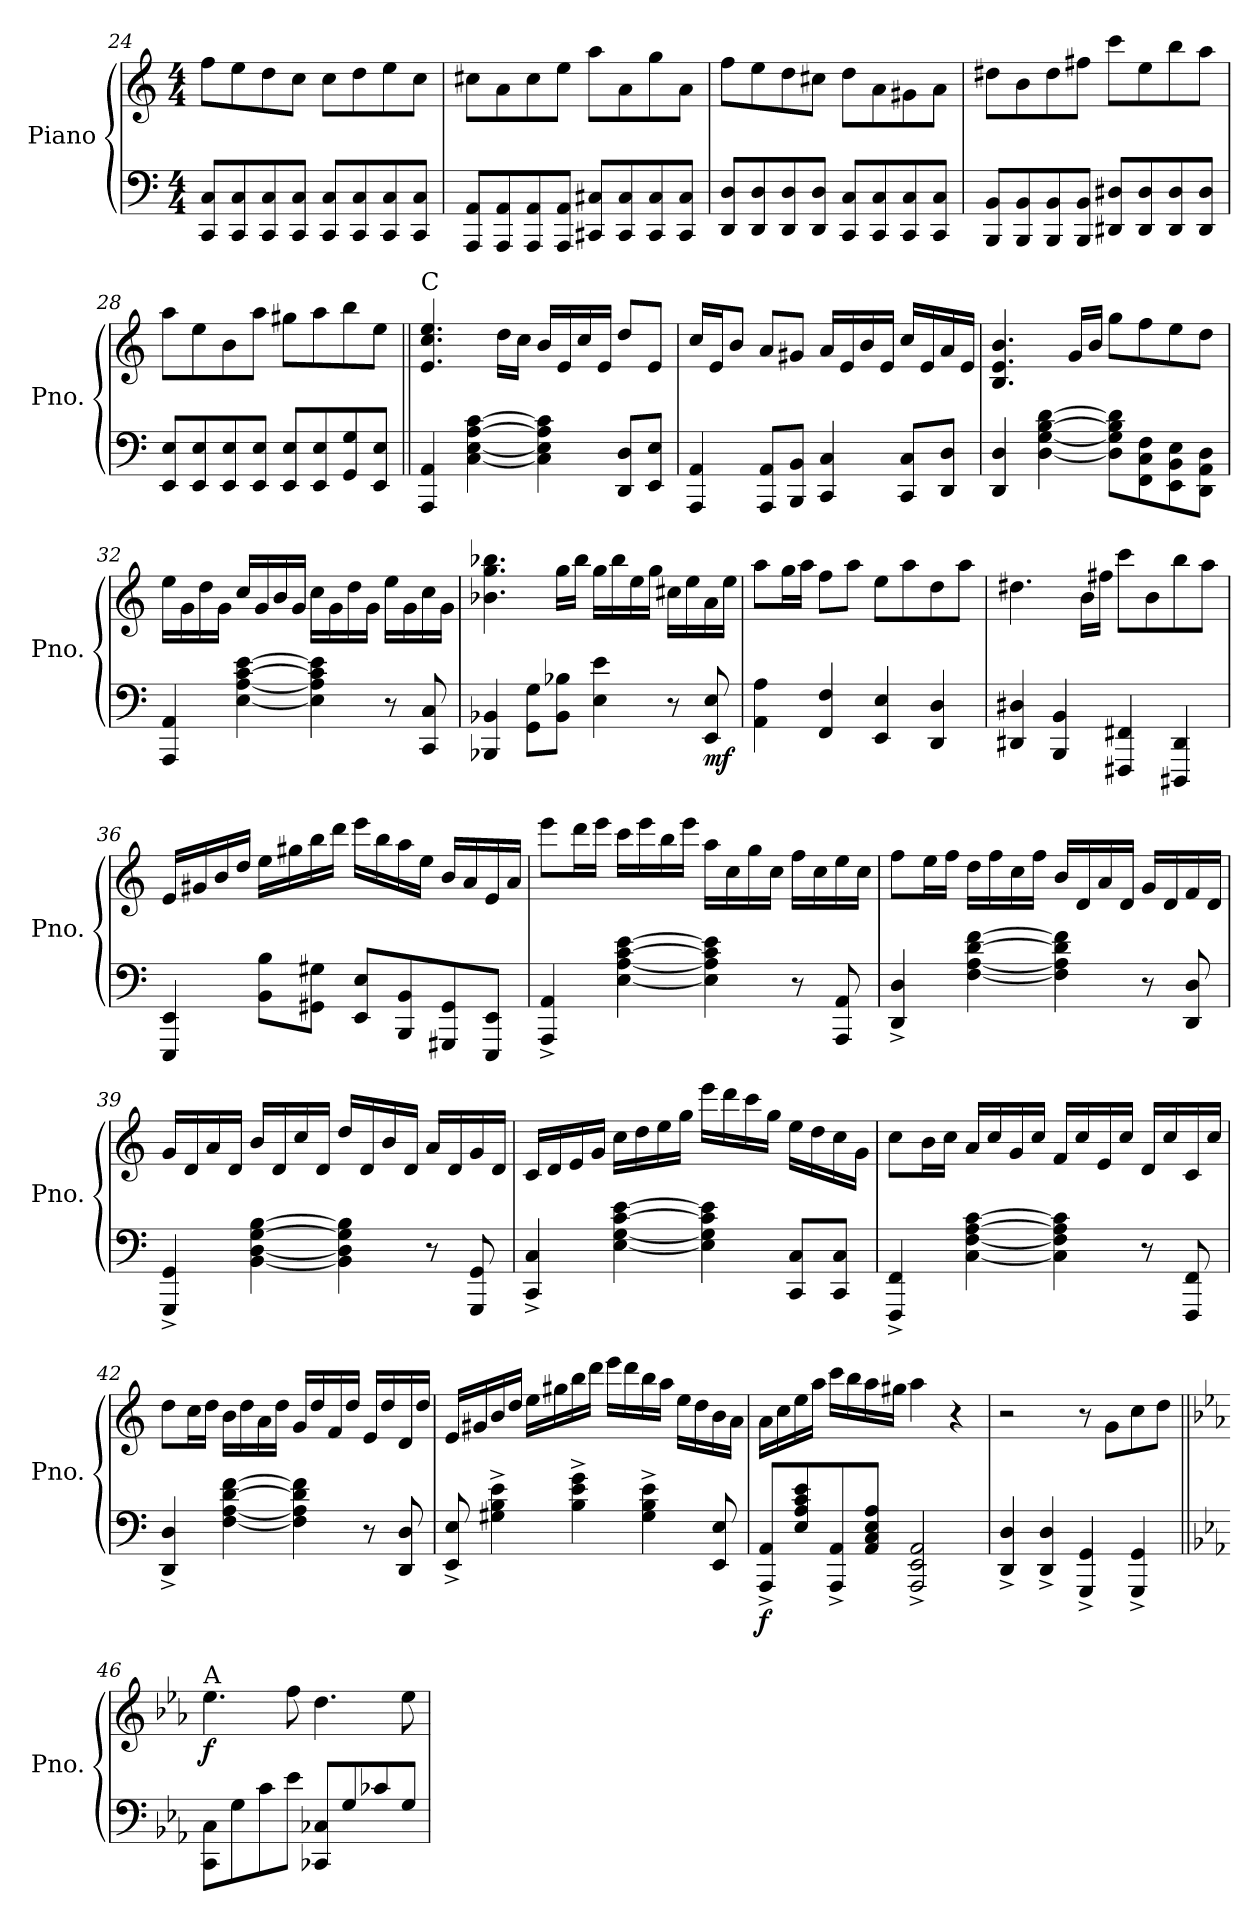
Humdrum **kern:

**kern	**kern	**dynam
*part1	*part1	*part1
*staff2	*staff1	*staff1/2
*I"Piano	*	*
*I'Pno.	*	*
*clefF4	*clefG2	*
*k[]	*k[]	*
*M4/4	*M4/4	*
=24	=24	=24
8CC/ 8C/L	8ff\L	.
8CC/ 8C/	8ee\	.
8CC/ 8C/	8dd\	.
8CC/ 8C/J	8cc\J	.
8CC/ 8C/L	8cc\L	.
8CC/ 8C/	8dd\	.
8CC/ 8C/	8ee\	.
8CC/ 8C/J	8cc\J	.
!!LO:LB:g=z
=25	=25	=25
8AAA/ 8AA/L	8cc#X\L	.
8AAA/ 8AA/	8a\	.
8AAA/ 8AA/	8cc#\	.
8AAA/ 8AA/J	8ee\J	.
8CC#X/ 8C#X/L	8aa\L	.
8CC#/ 8C#/	8a\	.
8CC#/ 8C#/	8gg\	.
8CC#/ 8C#/J	8a\J	.
=26	=26	=26
8DD/ 8D/L	8ff\L	.
8DD/ 8D/	8ee\	.
8DD/ 8D/	8dd\	.
8DD/ 8D/J	8cc#X\J	.
8CC/ 8C/L	8dd\L	.
8CC/ 8C/	8a\	.
8CC/ 8C/	8g#X\	.
8CC/ 8C/J	8a\J	.
=27	=27	=27
8BBB/ 8BB/L	8dd#X\L	.
8BBB/ 8BB/	8b\	.
8BBB/ 8BB/	8dd#\	.
8BBB/ 8BB/J	8ff#X\J	.
8DD#X/ 8D#X/L	8ccc\L	.
8DD#/ 8D#/	8ee\	.
8DD#/ 8D#/	8bb\	.
8DD#/ 8D#/J	8aa\J	.
=28	=28	=28
8EE/ 8E/L	8aa\L	.
8EE/ 8E/	8ee\	.
8EE/ 8E/	8b\	.
8EE/ 8E/J	8aa\J	.
8EE/ 8E/L	8gg#X\L	.
8EE/ 8E/	8aa\	.
8GG/ 8G/	8bb\	.
8EE/ 8E/J	8ee\J	.
!!LO:LB:g=z
=29||	=29||	=29||
!	!LO:TX:a:t=C	!
4AAA/ 4AA/	4.e/ 4.cc/ 4.ee/	.
[4C\ [4E\ [4A\ [4c\	.	.
.	16dd\LL	.
.	16cc\JJ	.
4C\] 4E\] 4A\] 4c\]	16b/LL	.
.	16e/	.
.	16cc/	.
.	16e/JJ	.
8DD/ 8D/L	8dd/L	.
8EE/ 8E/J	8e/J	.
=30	=30	=30
4AAA/ 4AA/	16cc/LL	.
.	16e/J	.
.	8b/J	.
8AAA/ 8AA/L	8a/L	.
8BBB/ 8BB/J	8g#X/J	.
4CC/ 4C/	16a/LL	.
.	16e/	.
.	16b/	.
.	16e/JJ	.
8CC/ 8C/L	16cc/LL	.
.	16e/	.
8DD/ 8D/J	16a/	.
.	16e/JJ	.
=31	=31	=31
4DD/ 4D/	4.B/ 4.e/ 4.b/	.
[4D\ [4G\ [4B\ [4d\	.	.
.	16g/LL	.
.	16b/JJ	.
8D\] 8G\] 8B\] 8d\]L	8gg\L	.
8FF\ 8C\ 8F\	8ff\	.
8EE\ 8BB\ 8E\	8ee\	.
8DD\ 8AA\ 8D\J	8dd\J	.
!!LO:LB:g=z
=32	=32	=32
4AAA/ 4AA/	16ee\LL	.
.	16g\	.
.	16dd\	.
.	16g\JJ	.
[4E\ [4A\ [4c\ [4e\	16cc/LL	.
.	16g/	.
.	16b/	.
.	16g/JJ	.
4E\] 4A\] 4c\] 4e\]	16cc\LL	.
.	16g\	.
.	16dd\	.
.	16g\JJ	.
8r	16ee\LL	.
.	16g\	.
8CC/ 8C/	16cc\	.
.	16g\JJ	.
=33	=33	=33
4BBB-X/ 4BB-X/	4.b-X\ 4.gg\ 4.bb-X\	.
8GG\ 8G\L	.	.
8BB-\ 8B-X\J	16gg\LL	.
.	16bb-\JJ	.
4E\ 4e\	16gg\LL	.
.	16bb-\	.
.	16ee\	.
.	16gg\JJ	.
8r	16cc#X\LL	.
.	16ee\	.
!	!	!LO:DY:b=2
8EE/ 8E/	16a\	mf
.	16ee\JJ	.
=34	=34	=34
4AA\ 4A\	8aa\L	.
.	16gg\L	.
.	16aa\JJ	.
4FF/ 4F/	8ff\L	.
.	8aa\J	.
4EE/ 4E/	8ee\L	.
.	8aa\	.
4DD/ 4D/	8dd\	.
.	8aa\J	.
!!LO:PB:g=z
=35	=35	=35
4DD#X/ 4D#X/	4.dd#X\	.
4BBB/ 4BB/	.	.
.	16b\LL	.
.	16ff#X\JJ	.
4FFF#X/ 4FF#X/	8ccc\L	.
.	8b\	.
4DDD#X/ 4DD#/	8bb\	.
.	8aa\J	.
=36	=36	=36
4EEE/ 4EE/	16e/LL	.
.	16g#X/	.
.	16b/	.
.	16dd/JJ	.
8BB\ 8B\L	16ee\LL	.
.	16gg#X\	.
8GG#X\ 8G#X\J	16bb\	.
.	16ddd\JJ	.
8EE/ 8E/L	16eee\LL	.
.	16bb\	.
8BBB/ 8BB/	16aa\	.
.	16ee\JJ	.
8GGG#X/ 8GG#/	16b/LL	.
.	16a/	.
8EEE/ 8EE/J	16e/	.
.	16a/JJ	.
!!LO:LB:g=z
=37	=37	=37
4AAA/^ 4AA/^	8eee\L	.
.	16ddd\L	.
.	16eee\JJ	.
[4E\ [4A\ [4c\ [4e\	16ccc\LL	.
.	16eee\	.
.	16bb\	.
.	16eee\JJ	.
4E\] 4A\] 4c\] 4e\]	16aa\LL	.
.	16cc\	.
.	16gg\	.
.	16cc\JJ	.
8r	16ff\LL	.
.	16cc\	.
8AAA/ 8AA/	16ee\	.
.	16cc\JJ	.
=38	=38	=38
4DD/^ 4D/^	8ff\L	.
.	16ee\L	.
.	16ff\JJ	.
[4F\ [4A\ [4d\ [4f\	16dd\LL	.
.	16ff\	.
.	16cc\	.
.	16ff\JJ	.
4F\] 4A\] 4d\] 4f\]	16b/LL	.
.	16d/	.
.	16a/	.
.	16d/JJ	.
8r	16g/LL	.
.	16d/	.
8DD/ 8D/	16f/	.
.	16d/JJ	.
!!LO:LB:g=z
=39	=39	=39
4GGG/^ 4GG/^	16g/LL	.
.	16d/	.
.	16a/	.
.	16d/JJ	.
[4BB\ [4D\ [4G\ [4B\	16b/LL	.
.	16d/	.
.	16cc/	.
.	16d/JJ	.
4BB\] 4D\] 4G\] 4B\]	16dd/LL	.
.	16d/	.
.	16b/	.
.	16d/JJ	.
8r	16a/LL	.
.	16d/	.
8GGG/ 8GG/	16g/	.
.	16d/JJ	.
=40	=40	=40
4CC/^ 4C/^	16c/LL	.
.	16d/	.
.	16e/	.
.	16g/JJ	.
[4E\ [4G\ [4c\ [4e\	16cc\LL	.
.	16dd\	.
.	16ee\	.
.	16gg\JJ	.
4E\] 4G\] 4c\] 4e\]	16eee\LL	.
.	16ddd\	.
.	16ccc\	.
.	16gg\JJ	.
8CC/ 8C/L	16ee\LL	.
.	16dd\	.
8CC/ 8C/J	16cc\	.
.	16g\JJ	.
!!LO:LB:g=z
=41	=41	=41
4FFF/^ 4FF/^	8cc\L	.
.	16b\L	.
.	16cc\JJ	.
[4C\ [4F\ [4A\ [4c\	16a/LL	.
.	16cc/	.
.	16g/	.
.	16cc/JJ	.
4C\] 4F\] 4A\] 4c\]	16f/LL	.
.	16cc/	.
.	16e/	.
.	16cc/JJ	.
8r	16d/LL	.
.	16cc/	.
8FFF/ 8FF/	16c/	.
.	16cc/JJ	.
=42	=42	=42
4DD/^ 4D/^	8dd\L	.
.	16cc\L	.
.	16dd\JJ	.
[4F\ [4A\ [4d\ [4f\	16b\LL	.
.	16dd\	.
.	16a\	.
.	16dd\JJ	.
4F\] 4A\] 4d\] 4f\]	16g/LL	.
.	16dd/	.
.	16f/	.
.	16dd/JJ	.
8r	16e/LL	.
.	16dd/	.
8DD/ 8D/	16d/	.
.	16dd/JJ	.
=43	=43	=43
8EE/^ 8E/^	16e/LL	.
.	16g#X/	.
4G#X\^ 4B\^ 4e\^	16b/	.
.	16dd/JJ	.
.	16ee\LL	.
.	16gg#X\	.
4B\^ 4e\^ 4g\^	16bb\	.
.	16ddd\JJ	.
.	16eee\LL	.
.	16ddd\	.
4G#\^ 4B\^ 4e\^	16bb\	.
.	16aa\JJ	.
.	16ee\LL	.
.	16dd\	.
8EE/ 8E/	16b\	.
.	16a\JJ	.
!!LO:LB:g=z
=44	=44	=44
!	!	!LO:DY:b=2
8AAA/^ 8AA/^L	16a\LL	f
.	16cc\	.
8E/ 8A/ 8c/ 8e/	16ee\	.
.	16aa\JJ	.
8AAA/^ 8AA/^	16ccc\LL	.
.	16bb\	.
8AA/ 8C/ 8E/ 8A/J	16aa\	.
.	16gg#X\JJ	.
2AAA/^ 2EE/^ 2AA/^	4aa\	.
.	4r	.
=45	=45	=45
4DD/^ 4D/^	2r	.
4DD/^ 4D/^	.	.
4GGG/^ 4GG/^	8r	.
.	8g\L	.
4GGG/^ 4GG/^	8cc\	.
.	8dd\J	.
=46||	=46||	=46||
*k[b-e-a-]	*k[b-e-a-]	*
!	!LO:TX:a:t=A	!
!	!	!LO:DY:b
8CC\ 8C\L	4.ee-\	f
8G\	.	.
8c\	.	.
8e-\J	8ff\	.
8CC-X/ 8C-X/L	4.dd\	.
8G/	.	.
8c-X/	.	.
8G/J	8ee-\	.
=	=	=
*-	*-	*-
